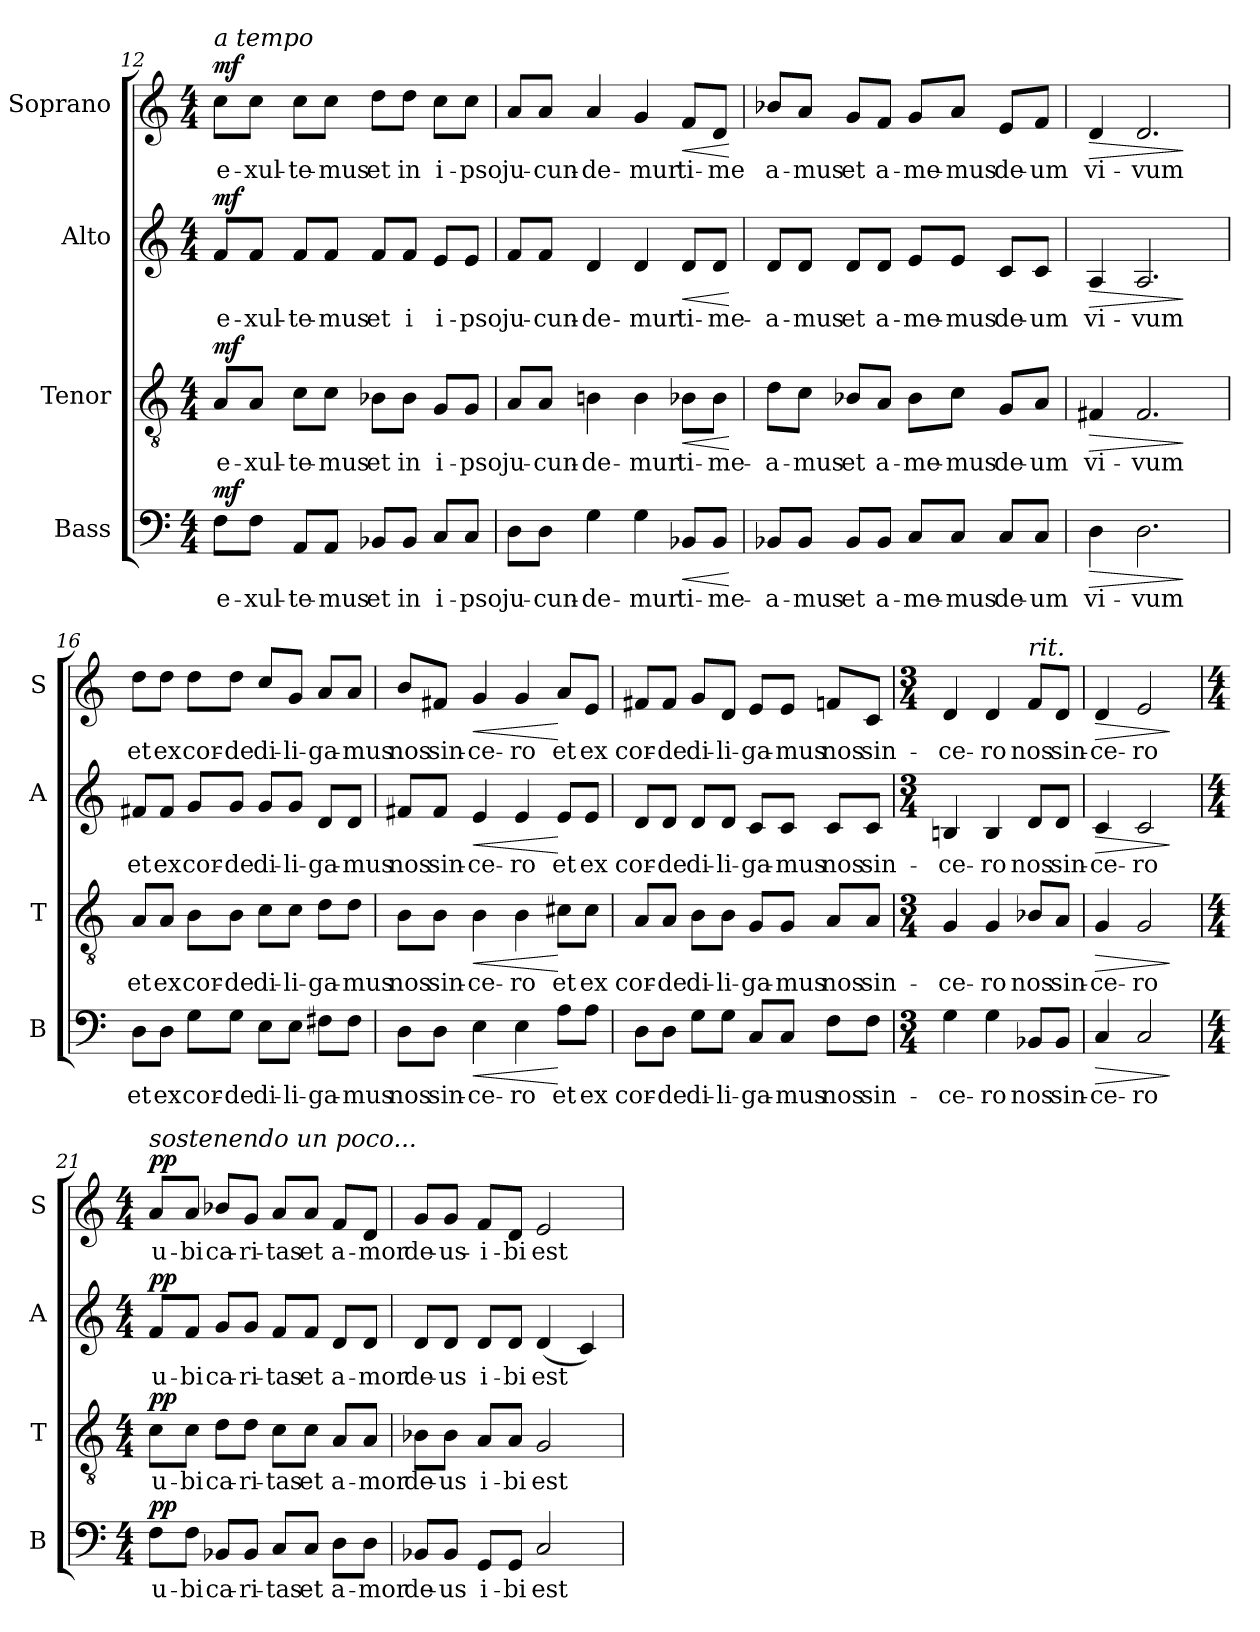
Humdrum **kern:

**kern	**text	**dynam	**kern	**text	**dynam	**kern	**text	**dynam	**kern	**text	**dynam
*part4	*part4	*part4	*part3	*part3	*part3	*part2	*part2	*part2	*part1	*part1	*part1
*staff4	*staff4	*staff4	*staff3	*staff3	*staff3	*staff2	*staff2	*staff2	*staff1	*staff1	*staff1
*I"Bass	*	*	*I"Tenor	*	*	*I"Alto	*	*	*I"Soprano	*	*
*I'B	*	*	*I'T	*	*	*I'A	*	*	*I'S	*	*
*clefF4	*	*	*clefGv2	*	*	*clefG2	*	*	*clefG2	*	*
*k[]	*	*	*k[]	*	*	*k[]	*	*	*k[]	*	*
*C:	*	*	*C:	*	*	*C:	*	*	*C:	*	*
*M4/4	*	*	*M4/4	*	*	*M4/4	*	*	*M4/4	*	*
=12	=12	=12	=12	=12	=12	=12	=12	=12	=12	=12	=12
!	!	!	!	!	!	!	!	!	!LO:TX:a:i:t=a tempo	!	!
!	!LO:LY:b	!LO:DY:a	!	!LO:LY:b	!LO:DY:a	!	!LO:LY:b	!LO:DY:a	!	!LO:LY:b	!LO:DY:a
8F\L	e-	mf	8A/L	e-	mf	8f/L	e-	mf	8cc\L	e-	mf
!	!LO:LY:b	!	!	!LO:LY:b	!	!	!LO:LY:b	!	!	!LO:LY:b	!
8F\J	-xul-	.	8A/J	-xul-	.	8f/J	-xul-	.	8cc\J	-xul-	.
!	!LO:LY:b	!	!	!LO:LY:b	!	!	!LO:LY:b	!	!	!LO:LY:b	!
8AA/L	-te-	.	8c\L	-te-	.	8f/L	-te-	.	8cc\L	-te-	.
!	!LO:LY:b	!	!	!LO:LY:b	!	!	!LO:LY:b	!	!	!LO:LY:b	!
8AA/J	-mus	.	8c\J	-mus	.	8f/J	-mus	.	8cc\J	-mus	.
!	!LO:LY:b	!	!	!LO:LY:b	!	!	!LO:LY:b	!	!	!LO:LY:b	!
8BB-X/L	et	.	8B-X\L	et	.	8f/L	et	.	8dd\L	et	.
!	!LO:LY:b	!	!	!LO:LY:b	!	!	!LO:LY:b	!	!	!LO:LY:b	!
8BB-/J	in	.	8B-\J	in	.	8f/J	i	.	8dd\J	in	.
!	!LO:LY:b	!	!	!LO:LY:b	!	!	!LO:LY:b	!	!	!LO:LY:b	!
8C/L	i-	.	8G/L	i-	.	8e/L	i-	.	8cc\L	i-	.
!	!LO:LY:b	!	!	!LO:LY:b	!	!	!LO:LY:b	!	!	!LO:LY:b	!
8C/J	-pso	.	8G/J	-pso	.	8e/J	-pso	.	8cc\J	-pso	.
!!LO:LB:g=z
=13	=13	=13	=13	=13	=13	=13	=13	=13	=13	=13	=13
!	!LO:LY:b	!	!	!LO:LY:b	!	!	!LO:LY:b	!	!	!LO:LY:b	!
8D\L	ju-	.	8A/L	ju-	.	8f/L	ju-	.	8a/L	ju-	.
!	!LO:LY:b	!	!	!LO:LY:b	!	!	!LO:LY:b	!	!	!LO:LY:b	!
8D\J	-cun-	.	8A/J	-cun-	.	8f/J	-cun-	.	8a/J	-cun-	.
!	!LO:LY:b	!	!	!LO:LY:b	!	!	!LO:LY:b	!	!	!LO:LY:b	!
4G\	-de-	.	4Bn\	-de-	.	4d/	-de-	.	4a/	-de-	.
!	!LO:LY:b	!	!	!LO:LY:b	!	!	!LO:LY:b	!	!	!LO:LY:b	!
4G\	-mur	.	4B\	-mur	.	4d/	-mur	.	4g/	-mur	.
!	!LO:LY:b	!LO:HP:b	!	!LO:LY:b	!LO:HP:b	!	!LO:LY:b	!LO:HP:b	!	!LO:LY:b	!LO:HP:b
8BB-X/L	ti-	<	8B-X\L	ti-	<	8d/L	ti-	<	8f/L	ti-	<
!	!LO:LY:b	!	!	!LO:LY:b	!	!	!LO:LY:b	!	!	!LO:LY:b	!
8BB-/J	-me-	.	8B-\J	-me-	.	8d/J	-me-	.	8d/J	-me	.
.	.	[	.	.	[	.	.	[	.	.	[
=14	=14	=14	=14	=14	=14	=14	=14	=14	=14	=14	=14
!	!LO:LY:b	!	!	!LO:LY:b	!	!	!LO:LY:b	!	!	!LO:LY:b	!
8BB-X/L	-a-	.	8d\L	-a-	.	8d/L	-a-	.	8b-X/L	a-	.
!	!LO:LY:b	!	!	!LO:LY:b	!	!	!LO:LY:b	!	!	!LO:LY:b	!
8BB-/J	-mus	.	8c\J	-mus	.	8d/J	-mus	.	8a/J	-mus	.
!	!LO:LY:b	!	!	!LO:LY:b	!	!	!LO:LY:b	!	!	!LO:LY:b	!
8BB-/L	et	.	8B-X/L	et	.	8d/L	et	.	8g/L	et	.
!	!LO:LY:b	!	!	!LO:LY:b	!	!	!LO:LY:b	!	!	!LO:LY:b	!
8BB-/J	a-	.	8A/J	a-	.	8d/J	a-	.	8f/J	a-	.
!	!LO:LY:b	!	!	!LO:LY:b	!	!	!LO:LY:b	!	!	!LO:LY:b	!
8C/L	-me-	.	8B-\L	-me-	.	8e/L	-me-	.	8g/L	-me-	.
!	!LO:LY:b	!	!	!LO:LY:b	!	!	!LO:LY:b	!	!	!LO:LY:b	!
8C/J	-mus	.	8c\J	-mus	.	8e/J	-mus	.	8a/J	-mus	.
!	!LO:LY:b	!	!	!LO:LY:b	!	!	!LO:LY:b	!	!	!LO:LY:b	!
8C/L	de-	.	8G/L	de-	.	8c/L	de-	.	8e/L	de-	.
!	!LO:LY:b	!	!	!LO:LY:b	!	!	!LO:LY:b	!	!	!LO:LY:b	!
8C/J	-um	.	8A/J	-um	.	8c/J	-um	.	8f/J	-um	.
=15	=15	=15	=15	=15	=15	=15	=15	=15	=15	=15	=15
!	!LO:LY:b	!LO:HP:b	!	!LO:LY:b	!LO:HP:b	!	!LO:LY:b	!LO:HP:b	!	!LO:LY:b	!LO:HP:b
4D\	vi-	>	4F#X/	vi-	>	4A/	vi-	>	4d/	vi-	>
!	!LO:LY:b	!	!	!LO:LY:b	!	!	!LO:LY:b	!	!	!LO:LY:b	!
2.D\	-vum	.	2.F#/	-vum	.	2.A/	-vum	.	2.d/	-vum	.
.	.	]	.	.	]	.	.	]	.	.	]
=16	=16	=16	=16	=16	=16	=16	=16	=16	=16	=16	=16
!	!LO:LY:b	!	!	!LO:LY:b	!	!	!LO:LY:b	!	!	!LO:LY:b	!
8D\L	et	.	8A/L	et	.	8f#X/L	et	.	8dd\L	et	.
!	!LO:LY:b	!	!	!LO:LY:b	!	!	!LO:LY:b	!	!	!LO:LY:b	!
8D\J	ex	.	8A/J	ex	.	8f#/J	ex	.	8dd\J	ex	.
!	!LO:LY:b	!	!	!LO:LY:b	!	!	!LO:LY:b	!	!	!LO:LY:b	!
8G\L	cor-	.	8B\L	cor-	.	8g/L	cor-	.	8dd\L	cor-	.
!	!LO:LY:b	!	!	!LO:LY:b	!	!	!LO:LY:b	!	!	!LO:LY:b	!
8G\J	-de	.	8B\J	-de	.	8g/J	-de	.	8dd\J	-de	.
!	!LO:LY:b	!	!	!LO:LY:b	!	!	!LO:LY:b	!	!	!LO:LY:b	!
8E\L	di-	.	8c\L	di-	.	8g/L	di-	.	8cc/L	di-	.
!	!LO:LY:b	!	!	!LO:LY:b	!	!	!LO:LY:b	!	!	!LO:LY:b	!
8E\J	-li-	.	8c\J	-li-	.	8g/J	-li-	.	8g/J	-li-	.
!	!LO:LY:b	!	!	!LO:LY:b	!	!	!LO:LY:b	!	!	!LO:LY:b	!
8F#X\L	-ga-	.	8d\L	-ga-	.	8d/L	-ga-	.	8a/L	-ga-	.
!	!LO:LY:b	!	!	!LO:LY:b	!	!	!LO:LY:b	!	!	!LO:LY:b	!
8F#\J	-mus	.	8d\J	-mus	.	8d/J	-mus	.	8a/J	-mus	.
!!LO:PB:g=z
=17	=17	=17	=17	=17	=17	=17	=17	=17	=17	=17	=17
!	!LO:LY:b	!	!	!LO:LY:b	!	!	!LO:LY:b	!	!	!LO:LY:b	!
8D\L	nos	.	8B\L	nos	.	8f#X/L	nos	.	8b/L	nos	.
!	!LO:LY:b	!	!	!LO:LY:b	!	!	!LO:LY:b	!	!	!LO:LY:b	!
8D\J	sin-	.	8B\J	sin-	.	8f#/J	sin-	.	8f#X/J	sin-	.
!	!LO:LY:b	!LO:HP:b	!	!LO:LY:b	!LO:HP:b	!	!LO:LY:b	!LO:HP:b	!	!LO:LY:b	!LO:HP:b
4E\	-ce-	<	4B\	-ce-	<	4e/	-ce-	<	4g/	-ce-	<
!	!LO:LY:b	!	!	!LO:LY:b	!	!	!LO:LY:b	!	!	!LO:LY:b	!
4E\	-ro	.	4B\	-ro	.	4e/	-ro	.	4g/	-ro	.
!	!LO:LY:b	!	!	!LO:LY:b	!	!	!LO:LY:b	!	!	!LO:LY:b	!
8A\L	et	[	8c#X\L	et	[	8e/L	et	[	8a/L	et	[
!	!LO:LY:b	!	!	!LO:LY:b	!	!	!LO:LY:b	!	!	!LO:LY:b	!
8A\J	ex	.	8c#\J	ex	.	8e/J	ex	.	8e/J	ex	.
=18	=18	=18	=18	=18	=18	=18	=18	=18	=18	=18	=18
!	!LO:LY:b	!	!	!LO:LY:b	!	!	!LO:LY:b	!	!	!LO:LY:b	!
8D\L	cor-	.	8A/L	cor-	.	8d/L	cor-	.	8f#X/L	cor-	.
!	!LO:LY:b	!	!	!LO:LY:b	!	!	!LO:LY:b	!	!	!LO:LY:b	!
8D\J	-de	.	8A/J	-de	.	8d/J	-de	.	8f#/J	-de	.
!	!LO:LY:b	!	!	!LO:LY:b	!	!	!LO:LY:b	!	!	!LO:LY:b	!
8G\L	di-	.	8B\L	di-	.	8d/L	di-	.	8g/L	di-	.
!	!LO:LY:b	!	!	!LO:LY:b	!	!	!LO:LY:b	!	!	!LO:LY:b	!
8G\J	-li-	.	8B\J	-li-	.	8d/J	-li-	.	8d/J	-li-	.
!	!LO:LY:b	!	!	!LO:LY:b	!	!	!LO:LY:b	!	!	!LO:LY:b	!
8C/L	-ga-	.	8G/L	-ga-	.	8c/L	-ga-	.	8e/L	-ga-	.
!	!LO:LY:b	!	!	!LO:LY:b	!	!	!LO:LY:b	!	!	!LO:LY:b	!
8C/J	-mus	.	8G/J	-mus	.	8c/J	-mus	.	8e/J	-mus	.
!	!LO:LY:b	!	!	!LO:LY:b	!	!	!LO:LY:b	!	!	!LO:LY:b	!
8F\L	nos	.	8A/L	nos	.	8c/L	nos	.	8fn/L	nos	.
!	!LO:LY:b	!	!	!LO:LY:b	!	!	!LO:LY:b	!	!	!LO:LY:b	!
8F\J	sin-	.	8A/J	sin-	.	8c/J	sin-	.	8c/J	sin-	.
=19	=19	=19	=19	=19	=19	=19	=19	=19	=19	=19	=19
*M3/4	*	*	*M3/4	*	*	*M3/4	*	*	*M3/4	*	*
!	!LO:LY:b	!	!	!LO:LY:b	!	!	!LO:LY:b	!	!	!LO:LY:b	!
4G\	-ce-	.	4G/	-ce-	.	4Bn/	-ce-	.	4d/	-ce-	.
!	!LO:LY:b	!	!	!LO:LY:b	!	!	!LO:LY:b	!	!	!LO:LY:b	!
4G\	-ro	.	4G/	-ro	.	4B/	-ro	.	4d/	-ro	.
!	!	!	!	!	!	!	!	!	!LO:TX:a:i:t=rit.	!	!
!	!LO:LY:b	!	!	!LO:LY:b	!	!	!LO:LY:b	!	!	!LO:LY:b	!
8BB-X/L	nos	.	8B-X/L	nos	.	8d/L	nos	.	8f/L	nos	.
!	!LO:LY:b	!	!	!LO:LY:b	!	!	!LO:LY:b	!	!	!LO:LY:b	!
8BB-/J	sin-	.	8A/J	sin-	.	8d/J	sin-	.	8d/J	sin-	.
=20	=20	=20	=20	=20	=20	=20	=20	=20	=20	=20	=20
!	!LO:LY:b	!LO:HP:b	!	!LO:LY:b	!LO:HP:b	!	!LO:LY:b	!LO:HP:b	!	!LO:LY:b	!LO:HP:b
4C/	-ce-	>	4G/	-ce-	>	4c/	-ce-	>	4d/	-ce-	>
!	!LO:LY:b	!	!	!LO:LY:b	!	!	!LO:LY:b	!	!	!LO:LY:b	!
2C/	-ro	.	2G/	-ro	.	2c/	-ro	.	2e/	-ro	.
.	.	]	.	.	]	.	.	]	.	.	]
!!LO:LB:g=z
=21	=21	=21	=21	=21	=21	=21	=21	=21	=21	=21	=21
*M4/4	*	*	*M4/4	*	*	*M4/4	*	*	*M4/4	*	*
!	!	!	!	!	!	!	!	!	!LO:TX:a:i:t=sostenendo un poco...	!	!
!	!LO:LY:b	!LO:DY:a	!	!LO:LY:b	!LO:DY:a	!	!LO:LY:b	!LO:DY:a	!	!LO:LY:b	!LO:DY:a
8F\L	u-	pp	8c\L	u-	pp	8f/L	u-	pp	8a/L	u-	pp
!	!LO:LY:b	!	!	!LO:LY:b	!	!	!LO:LY:b	!	!	!LO:LY:b	!
8F\J	-bi	.	8c\J	-bi	.	8f/J	-bi	.	8a/J	-bi	.
!	!LO:LY:b	!	!	!LO:LY:b	!	!	!LO:LY:b	!	!	!LO:LY:b	!
8BB-X/L	ca-	.	8d\L	ca-	.	8g/L	ca-	.	8b-X/L	ca-	.
!	!LO:LY:b	!	!	!LO:LY:b	!	!	!LO:LY:b	!	!	!LO:LY:b	!
8BB-/J	-ri-	.	8d\J	-ri-	.	8g/J	-ri-	.	8g/J	-ri-	.
!	!LO:LY:b	!	!	!LO:LY:b	!	!	!LO:LY:b	!	!	!LO:LY:b	!
8C/L	-tas	.	8c\L	-tas	.	8f/L	-tas	.	8a/L	-tas	.
!	!LO:LY:b	!	!	!LO:LY:b	!	!	!LO:LY:b	!	!	!LO:LY:b	!
8C/J	et	.	8c\J	et	.	8f/J	et	.	8a/J	et	.
!	!LO:LY:b	!	!	!LO:LY:b	!	!	!LO:LY:b	!	!	!LO:LY:b	!
8D\L	a-	.	8A/L	a-	.	8d/L	a-	.	8f/L	a-	.
!	!LO:LY:b	!	!	!LO:LY:b	!	!	!LO:LY:b	!	!	!LO:LY:b	!
8D\J	-mor	.	8A/J	-mor	.	8d/J	-mor	.	8d/J	-mor	.
=22	=22	=22	=22	=22	=22	=22	=22	=22	=22	=22	=22
!	!LO:LY:b	!	!	!LO:LY:b	!	!	!LO:LY:b	!	!	!LO:LY:b	!
8BB-X/L	de-	.	8B-X\L	de-	.	8d/L	de-	.	8g/L	de-	.
!	!LO:LY:b	!	!	!LO:LY:b	!	!	!LO:LY:b	!	!	!LO:LY:b	!
8BB-/J	-us	.	8B-\J	-us	.	8d/J	-us	.	8g/J	-us-	.
!	!LO:LY:b	!	!	!LO:LY:b	!	!	!LO:LY:b	!	!	!LO:LY:b	!
8GG/L	i-	.	8A/L	i-	.	8d/L	i-	.	8f/L	-i-	.
!	!LO:LY:b	!	!	!LO:LY:b	!	!	!LO:LY:b	!	!	!LO:LY:b	!
8GG/J	-bi	.	8A/J	-bi	.	8d/J	-bi	.	8d/J	-bi	.
!	!LO:LY:b	!	!	!LO:LY:b	!	!	!LO:LY:b	!	!	!LO:LY:b	!
2C/	est	.	2G/	est	.	(<4d/	est	.	2e/	est	.
.	.	.	.	.	.	4c/)	.	.	.	.	.
=	=	=	=	=	=	=	=	=	=	=	=
*-	*-	*-	*-	*-	*-	*-	*-	*-	*-	*-	*-
